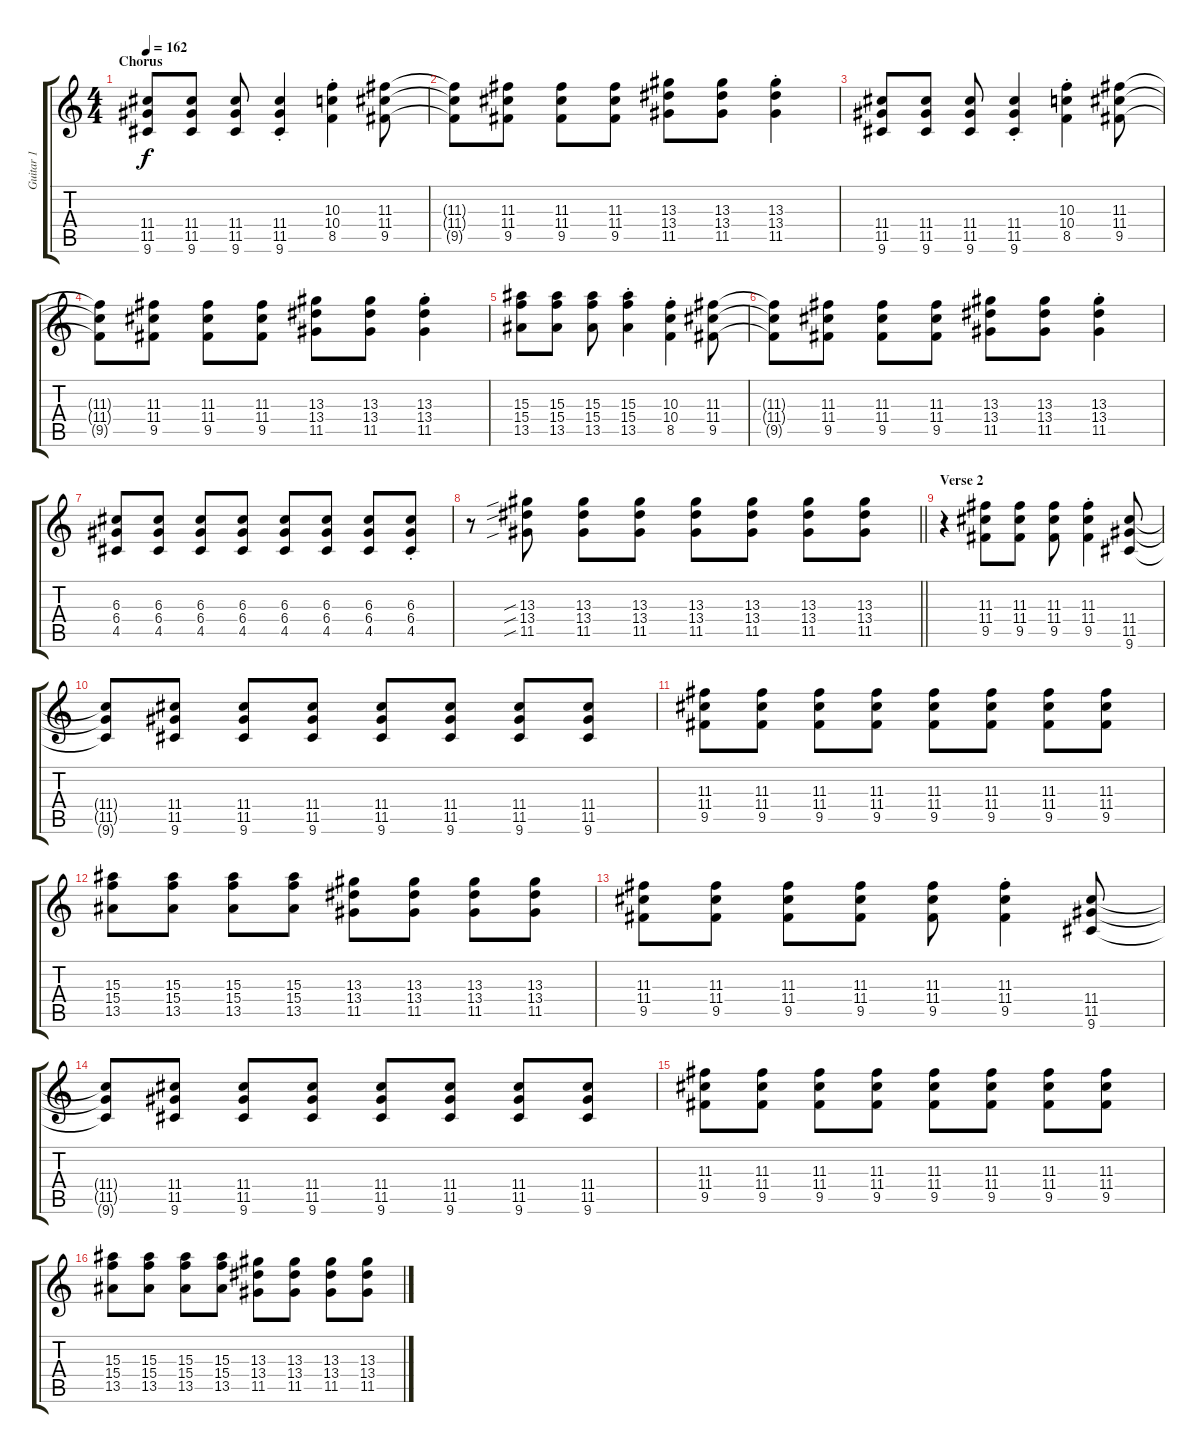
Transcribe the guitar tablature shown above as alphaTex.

\track ("Guitar 1 " "Guitar 1 ") {instrument overdrivenguitar}
\staff {score tabs}
\tuning (E4 B3 G3 D3 A2 E2) {hide}
\ts (4 4)
\section ("" "Chorus")
\tempo 162
\clef g2
\ks c
(11.4 11.5 9.6).8{dy f} (11.4 11.5 9.6).8 (11.4 11.5 9.6).8 (11.4{st} 11.5{st} 9.6{st}).4 (10.3{st} 10.4{st} 8.5{st}).4 (11.3 11.4 9.5).8 |
(11.3{t} 11.4{t} 9.5{t}).8 (11.3 11.4 9.5).8 (11.3 11.4 9.5).8 (11.3 11.4 9.5).8 (13.3 13.4 11.5).8 (13.3 13.4 11.5).8 (13.3{st} 13.4{st} 11.5{st}).4 |
(11.4 11.5 9.6).8 (11.4 11.5 9.6).8 (11.4 11.5 9.6).8 (11.4{st} 11.5{st} 9.6{st}).4 (10.3{st} 10.4{st} 8.5{st}).4 (11.3 11.4 9.5).8 |
(11.3{t} 11.4{t} 9.5{t}).8 (11.3 11.4 9.5).8 (11.3 11.4 9.5).8 (11.3 11.4 9.5).8 (13.3 13.4 11.5).8 (13.3 13.4 11.5).8 (13.3{st} 13.4{st} 11.5{st}).4 |
(15.3 15.4 13.5).8 (15.3 15.4 13.5).8 (15.3 15.4 13.5).8 (15.3{st} 15.4{st} 13.5{st}).4 (10.3{st} 10.4{st} 8.5{st}).4 (11.3 11.4 9.5).8 |
(11.3{t} 11.4{t} 9.5{t}).8 (11.3 11.4 9.5).8 (11.3 11.4 9.5).8 (11.3 11.4 9.5).8 (13.3 13.4 11.5).8 (13.3 13.4 11.5).8 (13.3{st} 13.4{st} 11.5{st}).4 |
(6.3 6.4 4.5).8 (6.3 6.4 4.5).8 (6.3 6.4 4.5).8 (6.3 6.4 4.5).8 (6.3 6.4 4.5).8 (6.3 6.4 4.5).8 (6.3 6.4 4.5).8 (6.3{st} 6.4{st} 4.5{st}).8 |
\barLineRight lightlight
r.8 (13.3{sib} 13.4{sib} 11.5{sib}).8 (13.3 13.4 11.5).8 (13.3 13.4 11.5).8 (13.3 13.4 11.5).8 (13.3 13.4 11.5).8 (13.3 13.4 11.5).8 (13.3 13.4 11.5).8 |
\section ("" "Verse 2")
r.4 (11.3 11.4 9.5).8 (11.3 11.4 9.5).8 (11.3 11.4 9.5).8 (11.3{st} 11.4{st} 9.5{st}).4 (11.4 11.5 9.6).8 |
(11.4{t} 11.5{t} 9.6{t}).8 (11.4 11.5 9.6).8 (11.4 11.5 9.6).8 (11.4 11.5 9.6).8 (11.4 11.5 9.6).8 (11.4 11.5 9.6).8 (11.4 11.5 9.6).8 (11.4 11.5 9.6).8 |
(11.3 11.4 9.5).8 (11.3 11.4 9.5).8 (11.3 11.4 9.5).8 (11.3 11.4 9.5).8 (11.3 11.4 9.5).8 (11.3 11.4 9.5).8 (11.3 11.4 9.5).8 (11.3 11.4 9.5).8 |
(15.3 15.4 13.5).8 (15.3 15.4 13.5).8 (15.3 15.4 13.5).8 (15.3 15.4 13.5).8 (13.3 13.4 11.5).8 (13.3 13.4 11.5).8 (13.3 13.4 11.5).8 (13.3 13.4 11.5).8 |
(11.3 11.4 9.5).8 (11.3 11.4 9.5).8 (11.3 11.4 9.5).8 (11.3 11.4 9.5).8 (11.3 11.4 9.5).8 (11.3{st} 11.4{st} 9.5{st}).4 (11.4 11.5 9.6).8 |
(11.4{t} 11.5{t} 9.6{t}).8 (11.4 11.5 9.6).8 (11.4 11.5 9.6).8 (11.4 11.5 9.6).8 (11.4 11.5 9.6).8 (11.4 11.5 9.6).8 (11.4 11.5 9.6).8 (11.4 11.5 9.6).8 |
(11.3 11.4 9.5).8 (11.3 11.4 9.5).8 (11.3 11.4 9.5).8 (11.3 11.4 9.5).8 (11.3 11.4 9.5).8 (11.3 11.4 9.5).8 (11.3 11.4 9.5).8 (11.3 11.4 9.5).8 |
(15.3 15.4 13.5).8 (15.3 15.4 13.5).8 (15.3 15.4 13.5).8 (15.3 15.4 13.5).8 (13.3 13.4 11.5).8 (13.3 13.4 11.5).8 (13.3 13.4 11.5).8 (13.3 13.4 11.5).8
